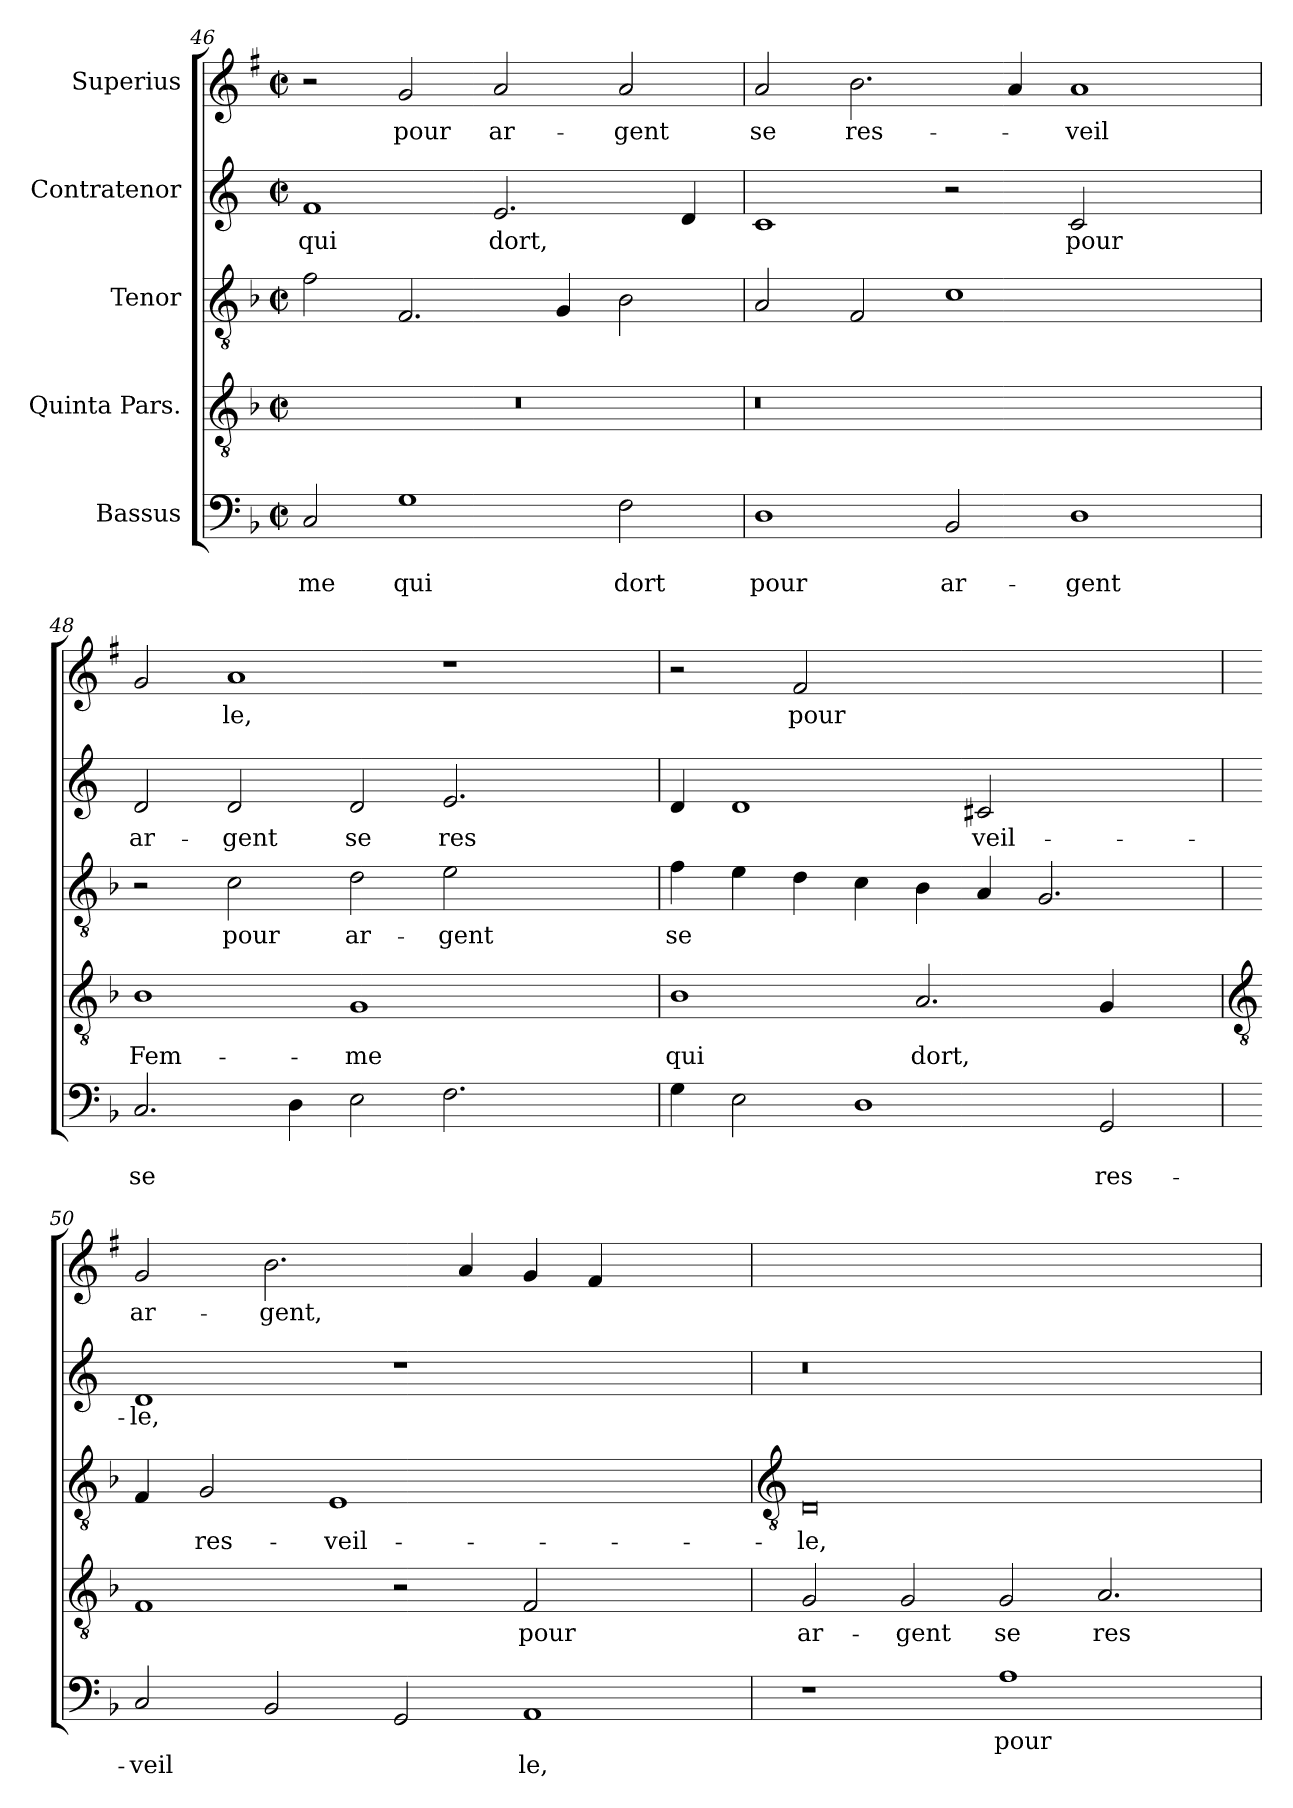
**kern	**text	**text	**kern	**text	**kern	**text	**kern	**text	**kern	**text
*part5	*part5	*part5	*part4	*part4	*part3	*part3	*part2	*part2	*part1	*part1
*staff5	*staff5	*staff5	*staff4	*staff4	*staff3	*staff3	*staff2	*staff2	*staff1	*staff1
*I"Bassus	*	*	*I"Quinta Pars.	*	*I"Tenor	*	*I"Contratenor	*	*I"Superius	*
*clefF4	*	*	*clefGv2	*	*clefGv2	*	*clefG2	*	*clefG2	*
*	*	*	*	*	*	*	*	*	*ITrd1c2	*
*k[b-]	*	*	*k[b-]	*	*k[b-]	*	*k[]	*	*k[b-]	*
*F:	*	*	*F:	*	*F:	*	*C:	*	*F:	*
*M4/2	*	*	*M4/2	*	*M4/2	*	*M4/2	*	*M4/2	*
*met(c|)	*	*	*met(c|)	*	*met(c|)	*	*met(c|)	*	*met(c|)	*
=46A	=46A	=46A	=46A	=46A	=46A	=46A	=46A	=46A	=46A	=46A
!	!	!LO:LY:b	!	!	!	!	!	!LO:LY:b	!	!
2C	.	-me	0r	.	2f	.	1f	qui	2r	.
!	!	!LO:LY:b	!	!	!	!	!	!	!	!LO:LY:b
1G	.	qui	.	.	2.F	.	.	.	2f	pour
!	!	!	!	!	!	!	!	!LO:LY:b	!	!LO:LY:b
.	.	.	.	.	.	.	2.e	dort,	2g	ar-
.	.	.	.	.	4G	.	.	.	.	.
!	!	!LO:LY:b	!	!	!	!	!	!	!	!LO:LY:b
2F	.	dort	.	.	2B-	.	.	.	2g	-gent
.	.	.	.	.	.	.	4d	.	.	.
=47A	=47A	=47A	=47A	=47A	=47A	=47A	=47A	=47A	=47A	=47A
!	!	!LO:LY:b	!	!	!	!	!	!	!	!LO:LY:b
1D	.	pour	0r	.	2A	.	1c	.	2g	se
!	!	!	!	!	!	!	!	!	!	!LO:LY:b
.	.	.	.	.	2F	.	.	.	2.a	res-
!	!	!LO:LY:b	!	!	!	!	!	!	!	!
2BB-	.	ar-	.	.	1c	.	2r	.	.	.
.	.	.	.	.	.	.	.	.	4g	.
!	!	!LO:LY:b	!	!	!	!	!	!LO:LY:b	!	!LO:LY:b
1D	.	-gent	.	.	.	.	2c	pour	1g	-veil
.	.	.	2ryy	.	2ryy	.	2ryy	.	.	.
=48A	=48A	=48A	=48A	=48A	=48A	=48A	=48A	=48A	=48A	=48A
!	!	!LO:LY:b	!	!LO:LY:b	!	!	!	!LO:LY:b	!	!
2.C	.	se	1B-	Fem-	2r	.	2d	ar-	2f	.
!	!	!	!	!	!	!LO:LY:b	!	!LO:LY:b	!	!LO:LY:b
.	.	.	.	.	2c	pour	2d	-gent	1g	le,
4D	.	.	.	.	.	.	.	.	.	.
!	!	!	!	!LO:LY:b	!	!LO:LY:b	!	!LO:LY:b	!	!
2E	.	.	1G	-me	2d	ar-	2d	se	.	.
!	!	!	!	!	!	!LO:LY:b	!	!LO:LY:b	!	!
2.F	.	.	.	.	2e	-gent	2.e	res	1r	.
.	.	.	2ryy	.	2ryy	.	.	.	.	.
4ryy	.	.	.	.	.	.	4ryy	.	.	.
=49A	=49A	=49A	=49A	=49A	=49A	=49A	=49A	=49A	=49A	=49A
!	!	!	!	!LO:LY:b	!	!LO:LY:b	!	!	!	!
4G	.	.	1B-	qui	4f	se	4d	.	2r	.
2E	.	.	.	.	4e	.	1d	.	.	.
!	!	!	!	!	!	!	!	!	!	!LO:LY:b
.	.	.	.	.	4d	.	.	.	2e	pour
1D	.	.	.	.	4c	.	.	.	.	.
!	!	!	!	!LO:LY:b	!	!	!	!	!	!
.	.	.	2.A	dort,	4B-	.	.	.	1ryy	.
!	!	!	!	!	!	!	!	!LO:LY:b	!	!
.	.	.	.	.	4A	.	2c#	veil-	.	.
.	.	.	.	.	2.G	.	.	.	.	.
!	!	!LO:LY:b	!	!	!	!	!	!	!	!
2GG	.	res-	4G	.	.	.	2ryy	.	.	.
.	.	.	4ryy	.	.	.	.	.	4ryy	.
!!LO:LB:g=z
=50	=50	=50	=50	=50	=50	=50	=50	=50	=50	=50
*	*	*	*clefGv2	*	*	*	*	*	*	*
!	!	!LO:LY:b	!	!	!	!	!	!LO:LY:b	!	!LO:LY:b
2C	.	-veil	1F	.	4F	.	1d	-le,	2f	ar-
!	!	!	!	!	!	!LO:LY:b	!	!	!	!
.	.	.	.	.	2G	res-	.	.	.	.
!	!	!	!	!	!	!	!	!	!	!LO:LY:b
2BB-	.	.	.	.	.	.	.	.	2.a	-gent,
!	!	!	!	!	!	!LO:LY:b	!	!	!	!
.	.	.	.	.	1E	-veil-	.	.	.	.
2GG	.	.	2r	.	.	.	1r	.	.	.
.	.	.	.	.	.	.	.	.	4g	.
!	!	!LO:LY:b	!	!LO:LY:b	!	!	!	!	!	!
1AA	.	le,	2F	pour	.	.	.	.	4f	.
.	.	.	.	.	2.ryy	.	.	.	4e	.
.	.	.	2ryy	.	.	.	2ryy	.	2ryy	.
!!LO:LB:g=z
=51	=51	=51	=51	=51	=51	=51	=51	=51	=51	=51
*	*	*	*	*	*clefGv2	*	*	*	*	*
!	!	!	!	!LO:LY:b	!	!LO:LY:b	!	!	!	!
1r	.	.	2G	ar-	0D	-le,	0r	.	[1.dyy	.
!	!	!	!	!LO:LY:b	!	!	!	!	!	!
.	.	.	2G	-gent	.	.	.	.	.	.
!	!LO:LY:b	!	!	!LO:LY:b	!	!	!	!	!	!
1A	pour	.	2G	se	.	.	.	.	.	.
!	!	!	!	!LO:LY:b	!	!	!	!	!	!
.	.	.	2.A	res	.	.	.	.	2dyy]	.
4ryy	.	.	.	.	4ryy	.	4ryy	.	4ryy	.
=	=	=	=	=	=	=	=	=	=	=
*-	*-	*-	*-	*-	*-	*-	*-	*-	*-	*-
